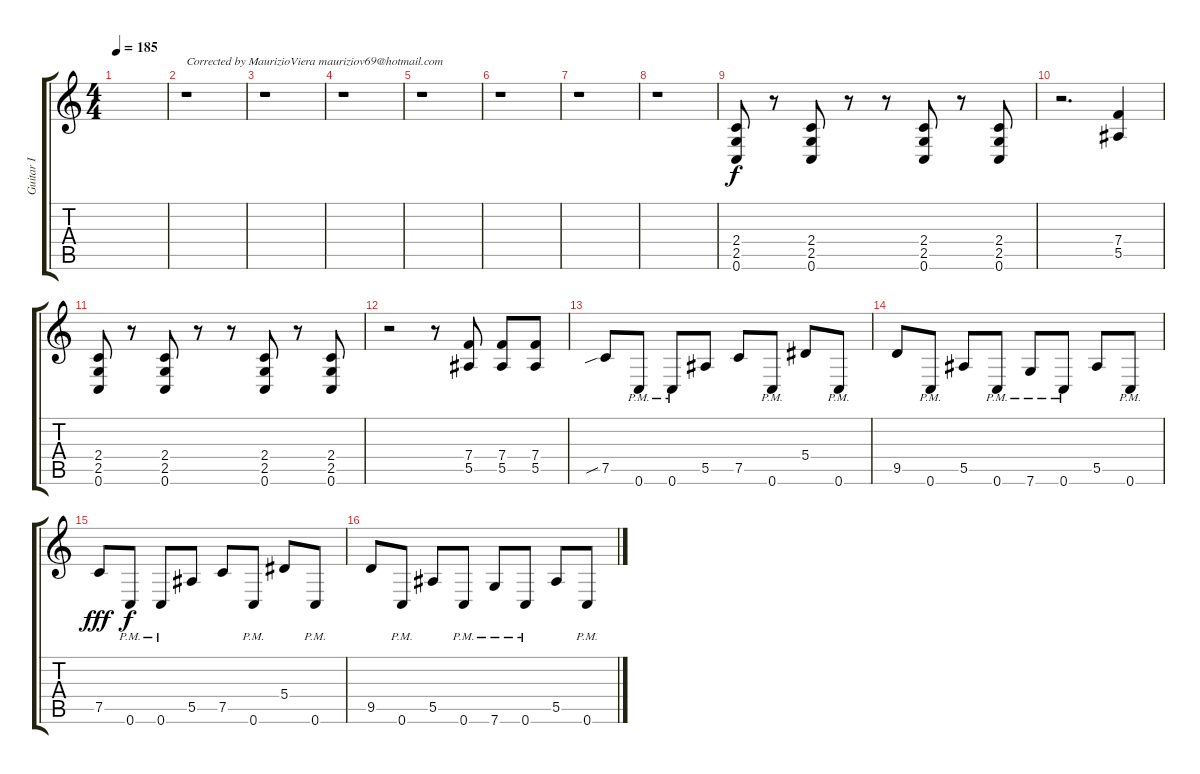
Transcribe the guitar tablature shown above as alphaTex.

\track ("Guitar I" "Guitar I") {instrument distortionguitar}
\staff {score tabs}
\tuning (C4 G3 Eb3 Bb2 F2 C2) {hide}
\ts (4 4)
\tempo 185
\clef g2
\ks c
|
r.1{txt "Corrected by MaurizioViera mauriziov69@hotmail.com"} |
r.1 |
r.1 |
r.1 |
r.1 |
r.1 |
r.1 |
(2.4 2.5 0.6).8 r.8 (2.4 2.5 0.6).8 r.8 r.8 (2.4 2.5 0.6).8 r.8 (2.4 2.5 0.6).8 |
r.2{d} (7.4 5.5).4 |
(2.4 2.5 0.6).8 r.8 (2.4 2.5 0.6).8 r.8 r.8 (2.4 2.5 0.6).8 r.8 (2.4 2.5 0.6).8 |
r.2 r.8 (7.4 5.5).8 (7.4 5.5).8 (7.4 5.5).8 |
7.5{sib}.8{volume 16 instrument overdrivenguitar} 0.6{pm}.8 0.6{pm}.8 5.5.8 7.5.8 0.6{pm}.8 5.4.8 0.6{pm}.8 |
9.5.8 0.6{pm}.8 5.5.8 0.6{pm}.8 7.6{pm}.8 0.6{pm}.8 5.5.8 0.6{pm}.8 |
7.5.8{dy fff} 0.6{pm}.8{dy f} 0.6{pm}.8 5.5.8 7.5.8 0.6{pm}.8 5.4.8 0.6{pm}.8 |
9.5.8 0.6{pm}.8 5.5.8 0.6{pm}.8 7.6{pm}.8 0.6{pm}.8 5.5.8 0.6{pm}.8
